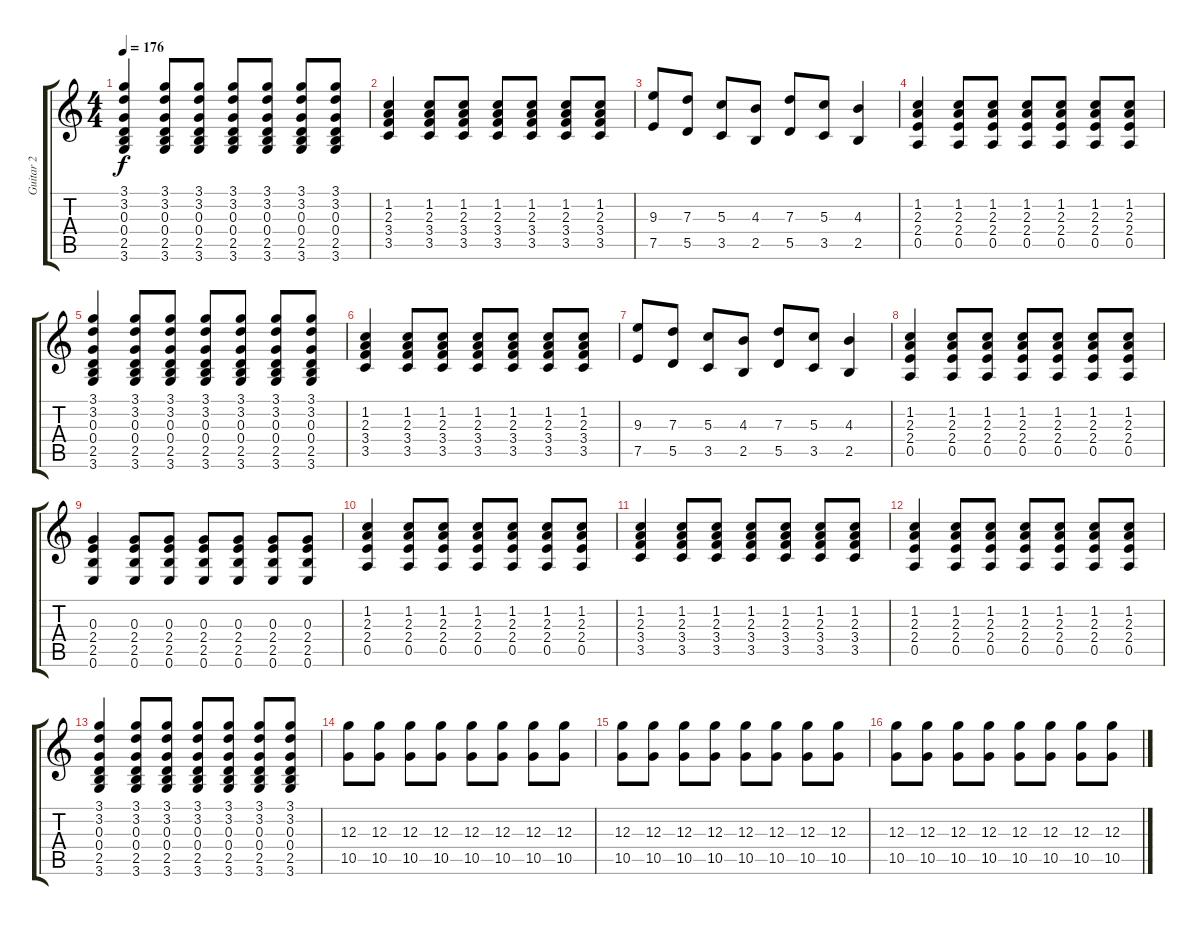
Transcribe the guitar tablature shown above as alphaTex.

\track ("Guitar 2" "Guitar 2") {instrument distortionguitar}
\staff {score tabs}
\tuning (E4 B3 G3 D3 A2 E2) {hide}
\ts (4 4)
\tempo 176
\clef g2
\ks c
(3.1 3.2 0.3 0.4 2.5 3.6).4{dy f} (3.1 3.2 0.3 0.4 2.5 3.6).8 (3.1 3.2 0.3 0.4 2.5 3.6).8 (3.1 3.2 0.3 0.4 2.5 3.6).8 (3.1 3.2 0.3 0.4 2.5 3.6).8 (3.1 3.2 0.3 0.4 2.5 3.6).8 (3.1 3.2 0.3 0.4 2.5 3.6).8 |
(1.2 2.3 3.4 3.5).4 (1.2 2.3 3.4 3.5).8 (1.2 2.3 3.4 3.5).8 (1.2 2.3 3.4 3.5).8 (1.2 2.3 3.4 3.5).8 (1.2 2.3 3.4 3.5).8 (1.2 2.3 3.4 3.5).8 |
(9.3 7.5).8{volume 13} (7.3 5.5).8 (5.3 3.5).8 (4.3 2.5).8 (7.3 5.5).8 (5.3 3.5).8 (4.3 2.5).4 |
(1.2 2.3 2.4 0.5).4{volume 9} (1.2 2.3 2.4 0.5).8 (1.2 2.3 2.4 0.5).8 (1.2 2.3 2.4 0.5).8 (1.2 2.3 2.4 0.5).8 (1.2 2.3 2.4 0.5).8 (1.2 2.3 2.4 0.5).8 |
(3.1 3.2 0.3 0.4 2.5 3.6).4 (3.1 3.2 0.3 0.4 2.5 3.6).8 (3.1 3.2 0.3 0.4 2.5 3.6).8 (3.1 3.2 0.3 0.4 2.5 3.6).8 (3.1 3.2 0.3 0.4 2.5 3.6).8 (3.1 3.2 0.3 0.4 2.5 3.6).8 (3.1 3.2 0.3 0.4 2.5 3.6).8 |
(1.2 2.3 3.4 3.5).4 (1.2 2.3 3.4 3.5).8 (1.2 2.3 3.4 3.5).8 (1.2 2.3 3.4 3.5).8 (1.2 2.3 3.4 3.5).8 (1.2 2.3 3.4 3.5).8 (1.2 2.3 3.4 3.5).8 |
(9.3 7.5).8{volume 13} (7.3 5.5).8 (5.3 3.5).8 (4.3 2.5).8 (7.3 5.5).8 (5.3 3.5).8 (4.3 2.5).4 |
(1.2 2.3 2.4 0.5).4{volume 9} (1.2 2.3 2.4 0.5).8 (1.2 2.3 2.4 0.5).8 (1.2 2.3 2.4 0.5).8 (1.2 2.3 2.4 0.5).8 (1.2 2.3 2.4 0.5).8 (1.2 2.3 2.4 0.5).8 |
(0.3 2.4 2.5 0.6).4 (0.3 2.4 2.5 0.6).8 (0.3 2.4 2.5 0.6).8 (0.3 2.4 2.5 0.6).8 (0.3 2.4 2.5 0.6).8 (0.3 2.4 2.5 0.6).8 (0.3 2.4 2.5 0.6).8 |
(1.2 2.3 2.4 0.5).4{volume 9} (1.2 2.3 2.4 0.5).8 (1.2 2.3 2.4 0.5).8 (1.2 2.3 2.4 0.5).8 (1.2 2.3 2.4 0.5).8 (1.2 2.3 2.4 0.5).8 (1.2 2.3 2.4 0.5).8 |
(1.2 2.3 3.4 3.5).4 (1.2 2.3 3.4 3.5).8 (1.2 2.3 3.4 3.5).8 (1.2 2.3 3.4 3.5).8 (1.2 2.3 3.4 3.5).8 (1.2 2.3 3.4 3.5).8 (1.2 2.3 3.4 3.5).8 |
(1.2 2.3 2.4 0.5).4{volume 9} (1.2 2.3 2.4 0.5).8 (1.2 2.3 2.4 0.5).8 (1.2 2.3 2.4 0.5).8 (1.2 2.3 2.4 0.5).8 (1.2 2.3 2.4 0.5).8 (1.2 2.3 2.4 0.5).8 |
(3.1 3.2 0.3 0.4 2.5 3.6).4 (3.1 3.2 0.3 0.4 2.5 3.6).8 (3.1 3.2 0.3 0.4 2.5 3.6).8 (3.1 3.2 0.3 0.4 2.5 3.6).8 (3.1 3.2 0.3 0.4 2.5 3.6).8 (3.1 3.2 0.3 0.4 2.5 3.6).8 (3.1 3.2 0.3 0.4 2.5 3.6).8 |
(12.3 10.5).8{volume 13} (12.3 10.5).8 (12.3 10.5).8 (12.3 10.5).8 (12.3 10.5).8 (12.3 10.5).8 (12.3 10.5).8 (12.3 10.5).8 |
(12.3 10.5).8{volume 13} (12.3 10.5).8 (12.3 10.5).8 (12.3 10.5).8 (12.3 10.5).8 (12.3 10.5).8 (12.3 10.5).8 (12.3 10.5).8 |
(12.3 10.5).8{volume 13} (12.3 10.5).8 (12.3 10.5).8 (12.3 10.5).8 (12.3 10.5).8 (12.3 10.5).8 (12.3 10.5).8 (12.3 10.5).8
